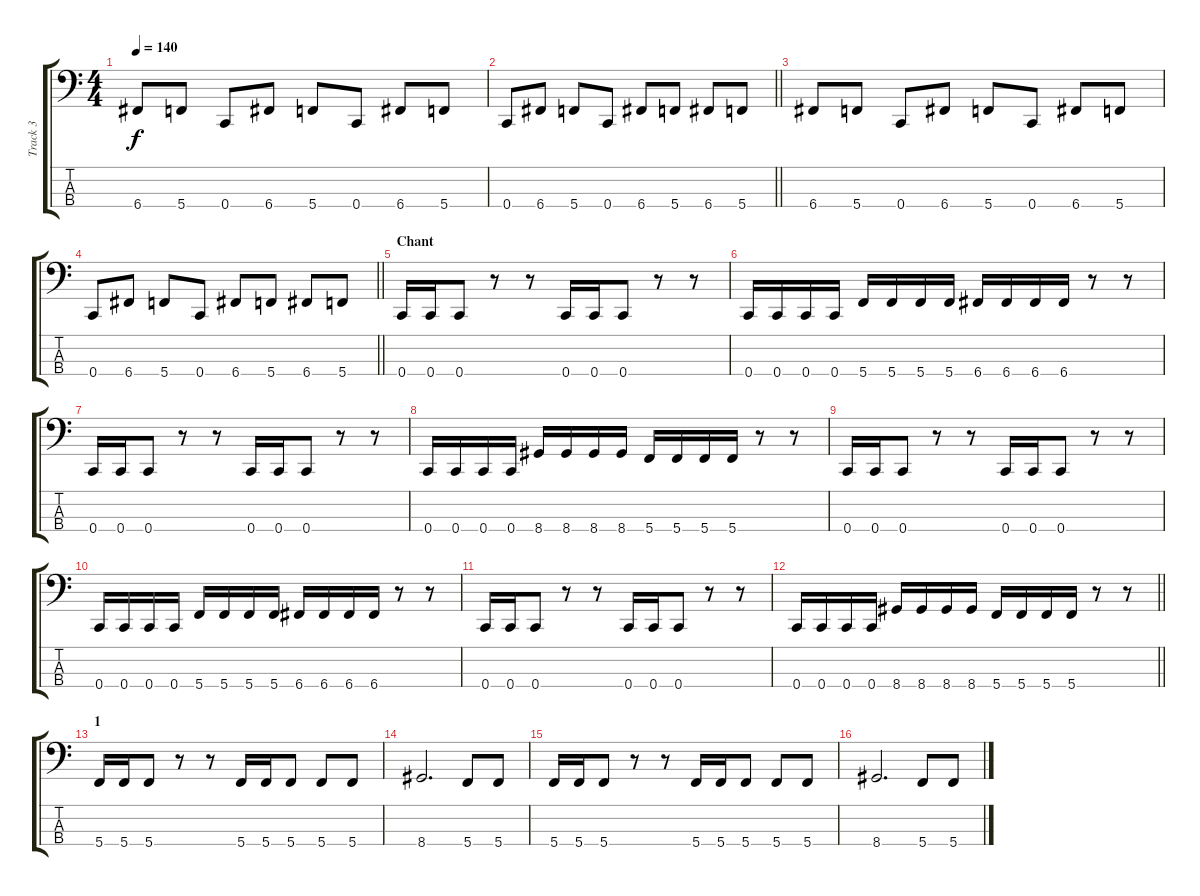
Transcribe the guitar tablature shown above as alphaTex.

\track ("Track 3" "Track 3") {instrument electricbasspick}
\staff {score tabs}
\tuning (F2 C2 G1 C1) {hide}
\ts (4 4)
\tempo 140
\clef f4
\ks c
6.4.8{dy f instrument electricbasspick} 5.4.8 0.4.8 6.4.8 5.4.8 0.4.8 6.4.8 5.4.8 |
\barLineRight lightlight
0.4.8 6.4.8 5.4.8 0.4.8 6.4.8 5.4.8 6.4.8 5.4.8 |
6.4.8 5.4.8 0.4.8 6.4.8 5.4.8 0.4.8 6.4.8 5.4.8 |
\barLineRight lightlight
0.4.8 6.4.8 5.4.8 0.4.8 6.4.8 5.4.8 6.4.8 5.4.8 |
\section ("" "Chant")
0.4.16 0.4.16 0.4.8 r.8 r.8 0.4.16 0.4.16 0.4.8 r.8 r.8 |
0.4.16 0.4.16 0.4.16 0.4.16 5.4.16 5.4.16 5.4.16 5.4.16 6.4.16 6.4.16 6.4.16 6.4.16 r.8 r.8 |
0.4.16 0.4.16 0.4.8 r.8 r.8 0.4.16 0.4.16 0.4.8 r.8 r.8 |
0.4.16 0.4.16 0.4.16 0.4.16 8.4.16 8.4.16 8.4.16 8.4.16 5.4.16 5.4.16 5.4.16 5.4.16 r.8 r.8 |
0.4.16 0.4.16 0.4.8 r.8 r.8 0.4.16 0.4.16 0.4.8 r.8 r.8 |
0.4.16 0.4.16 0.4.16 0.4.16 5.4.16 5.4.16 5.4.16 5.4.16 6.4.16 6.4.16 6.4.16 6.4.16 r.8 r.8 |
0.4.16 0.4.16 0.4.8 r.8 r.8 0.4.16 0.4.16 0.4.8 r.8 r.8 |
\barLineRight lightlight
0.4.16 0.4.16 0.4.16 0.4.16 8.4.16 8.4.16 8.4.16 8.4.16 5.4.16 5.4.16 5.4.16 5.4.16 r.8 r.8 |
\section ("" "1")
5.4.16 5.4.16 5.4.8 r.8 r.8 5.4.16 5.4.16 5.4.8 5.4.8 5.4.8 |
8.4.2{d} 5.4.8 5.4.8 |
5.4.16 5.4.16 5.4.8 r.8 r.8 5.4.16 5.4.16 5.4.8 5.4.8 5.4.8 |
8.4.2{d} 5.4.8 5.4.8
